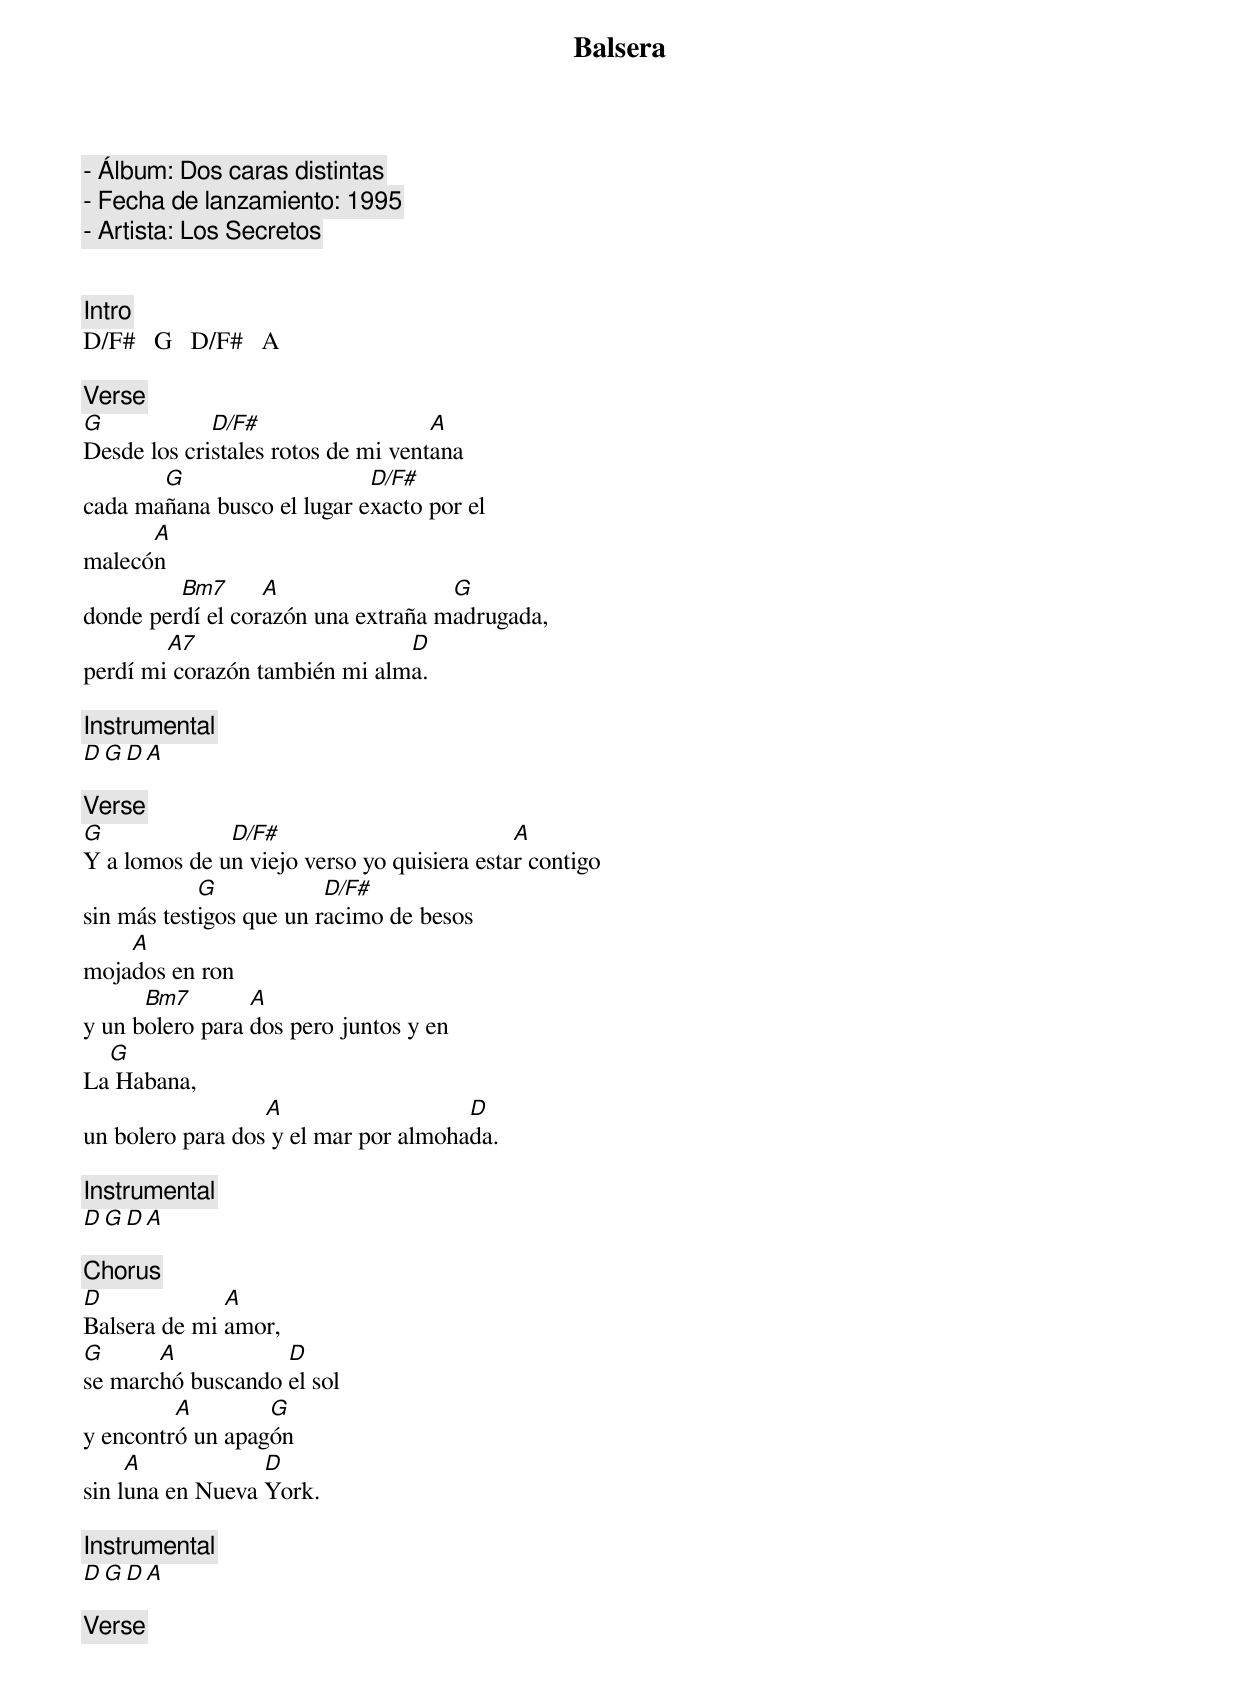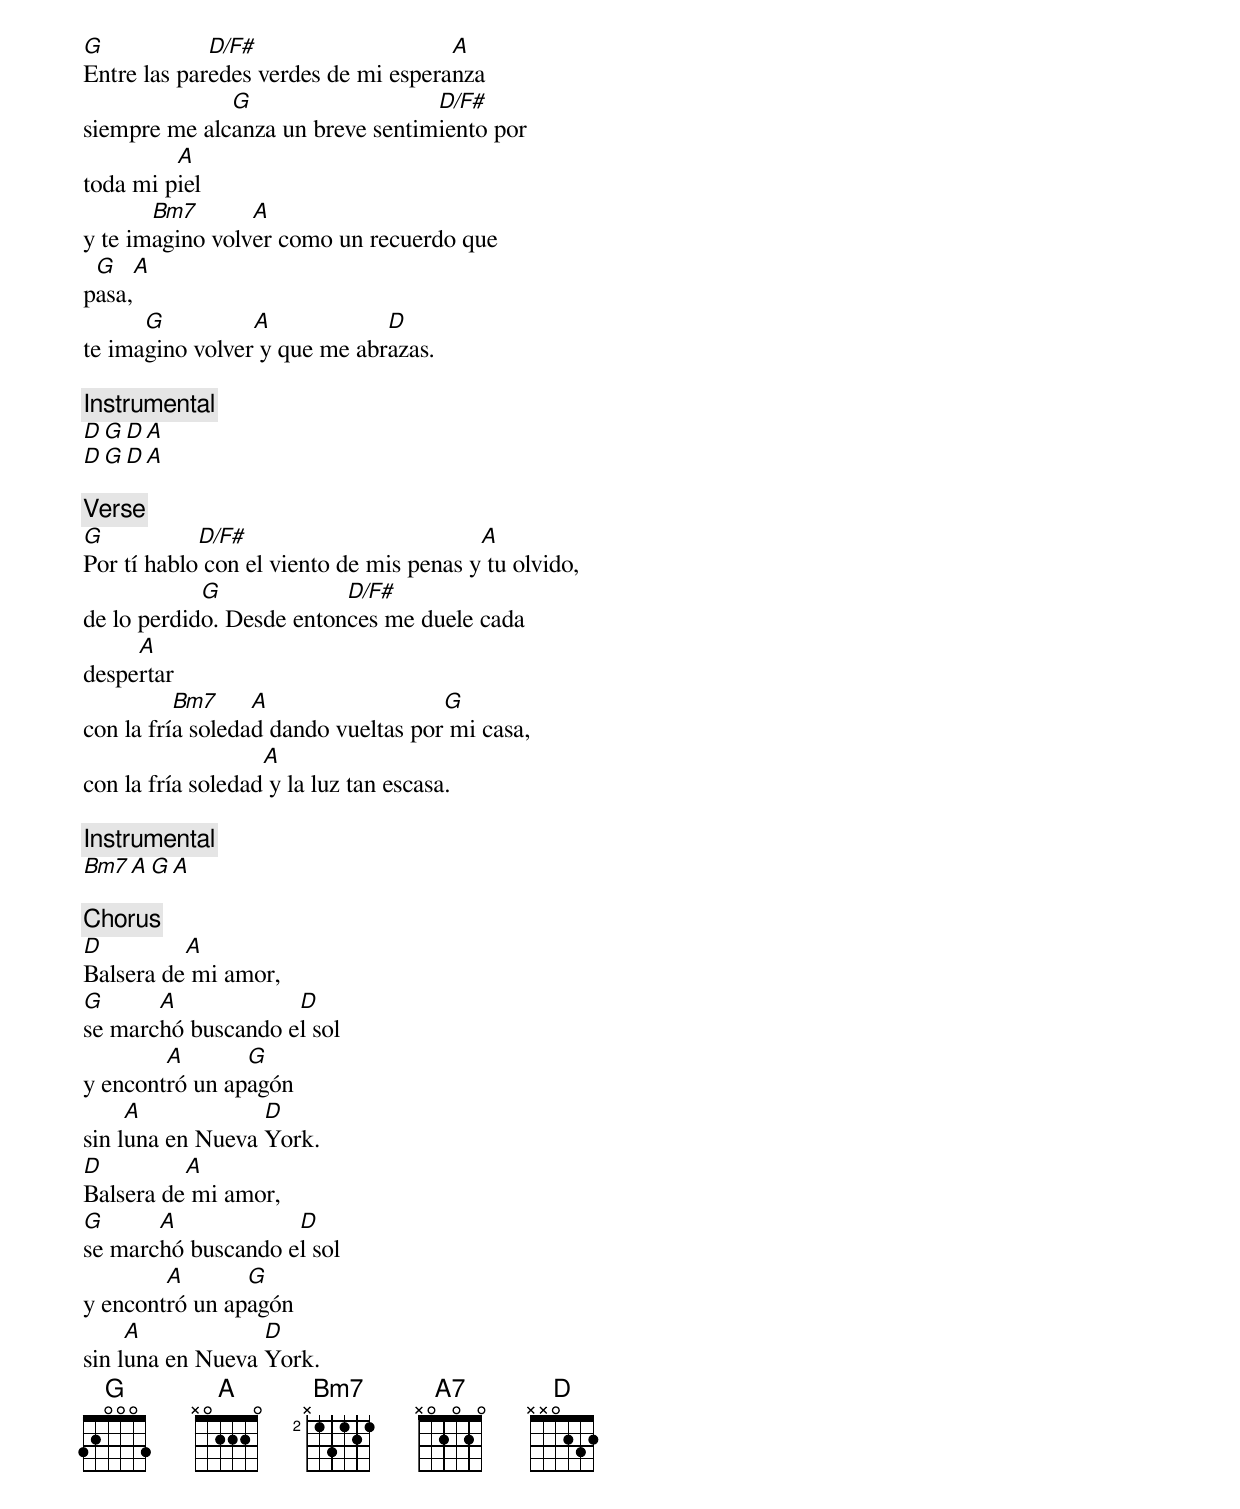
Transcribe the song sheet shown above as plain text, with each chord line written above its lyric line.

Balsera

- Álbum: Dos caras distintas
- Fecha de lanzamiento: 1995
- Artista: Los Secretos


[Intro]
D/F#   G   D/F#   A

[Verse]
G            D/F#                   A
Desde los cristales rotos de mi ventana
       G                    D/F#
cada mañana busco el lugar exacto por el
      A
malecón
         Bm7      A                 G
donde perdí el corazón una extraña madrugada,
        A7                     D
perdí mi corazón también mi alma.

[Instrumental]
D   G   D   A

[Verse]
G             D/F#                          A
Y a lomos de un viejo verso yo quisiera estar contigo
            G            D/F#
sin más testigos que un racimo de besos
    A
mojados en ron
      Bm7        A
y un bolero para dos pero juntos y en
  G
La Habana,
                  A                   D
un bolero para dos y el mar por almohada.

[Instrumental]
D   G   D   A

[Chorus]
D             A
Balsera de mi amor,
G      A           D
se marchó buscando el sol
         A        G
y encontró un apagón
     A            D
sin luna en Nueva York.

[Instrumental]
D   G   D   A

[Verse]
G            D/F#                    A
Entre las paredes verdes de mi esperanza
              G                   D/F#
siempre me alcanza un breve sentimiento por
         A
toda mi piel
       Bm7       A
y te imagino volver como un recuerdo que
 G    A
pasa,
      G          A            D
te imagino volver y que me abrazas.

[Instrumental]
D   G   D   A
D   G   D   A

[Verse]
G           D/F#                         A
Por tí hablo con el viento de mis penas y tu olvido,
            G             D/F#
de lo perdido. Desde entonces me duele cada
     A
despertar
          Bm7     A                  G
con la fría soledad dando vueltas por mi casa,
                   A
con la fría soledad y la luz tan escasa.

[Instrumental]
Bm7   A   G   A

[Chorus]
D         A
Balsera de mi amor,
G      A            D
se marchó buscando el sol
        A       G
y encontró un apagón
     A            D
sin luna en Nueva York.
D         A
Balsera de mi amor,
G      A            D
se marchó buscando el sol
        A       G
y encontró un apagón
     A            D
sin luna en Nueva York.
